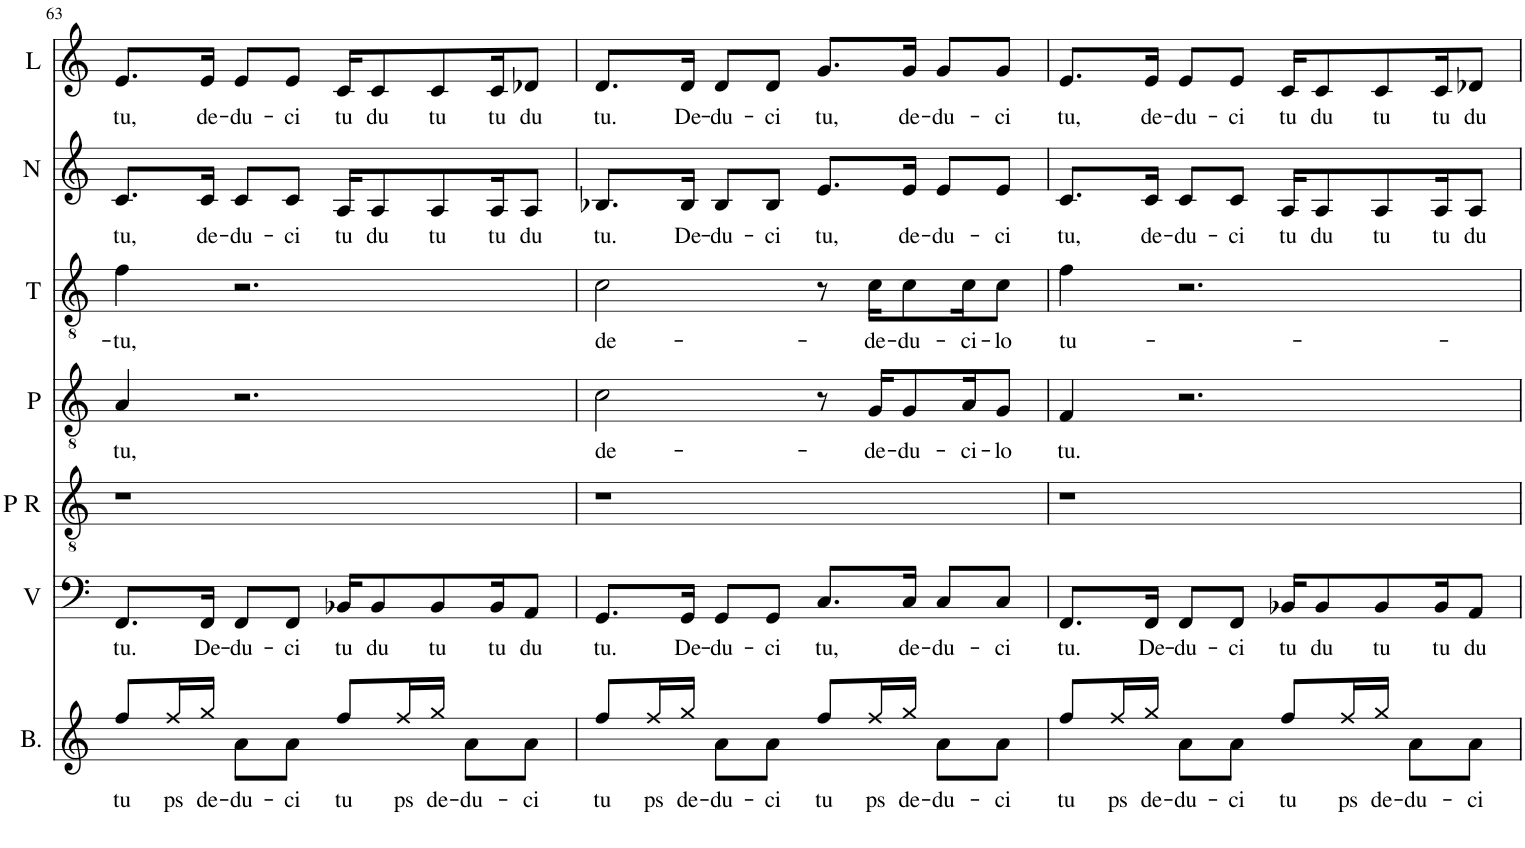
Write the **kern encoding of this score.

**kern	**text	**kern	**text	**kern	**kern	**text	**kern	**text	**kern	**text	**kern	**text
*part7	*part7	*part6	*part6	*part5	*part4	*part4	*part3	*part3	*part2	*part2	*part1	*part1
*staff7	*staff7	*staff6	*staff6	*staff5	*staff4	*staff4	*staff3	*staff3	*staff2	*staff2	*staff1	*staff1
*I"Bacco	*	*I"Viggo	*	*I"Parte  ritmica	*I"Patruk	*	*I"Tenor	*	*I"Natty	*	*I"Laval	*
*I'B.	*	*I'V	*	*I'P R	*I'P	*	*I'T	*	*I'N	*	*I'L	*
!!LO:PB:g=z
*clefG2	*	*clefF4	*	*clefGv2	*clefGv2	*	*clefGv2	*	*clefG2	*	*clefG2	*
*k[]	*	*k[]	*	*k[]	*k[]	*	*k[]	*	*k[]	*	*k[]	*
*M4/4	*	*M4/4	*	*M4/4	*M4/4	*	*M4/4	*	*M4/4	*	*M4/4	*
=63	=63	=63	=63	=63	=63	=63	=63	=63	=63	=63	=63	=63
!	!LO:LY:b	!	!LO:LY:b	!	!	!LO:LY:b	!	!LO:LY:b	!	!LO:LY:b	!	!LO:LY:b
8Rff/L	tu	8.FF/L	tu.	1r	4A/	tu,	4f\	-tu,	8.c/L	tu,	8.e/L	tu,
!	!LO:LY:b	!	!	!	!	!	!	!	!	!	!	!
16Rff/L	ps	.	.	.	.	.	.	.	.	.	.	.
!	!LO:LY:b	!	!LO:LY:b	!	!	!	!	!	!	!LO:LY:b	!	!LO:LY:b
16Rgg/JJ	de-	16FF/Jk	De-	.	.	.	.	.	16c/Jk	de-	16e/Jk	de-
!	!LO:LY:b	!	!LO:LY:b	!	!	!	!	!	!	!LO:LY:b	!	!LO:LY:b
8Ra\L	-du-	8FF/L	-du-	.	2.r	.	2.r	.	8c/L	-du-	8e/L	-du-
!	!LO:LY:b	!	!LO:LY:b	!	!	!	!	!	!	!LO:LY:b	!	!LO:LY:b
8Ra\J	-ci	8FF/J	-ci	.	.	.	.	.	8c/J	-ci	8e/J	-ci
!	!LO:LY:b	!	!LO:LY:b	!	!	!	!	!	!	!LO:LY:b	!	!LO:LY:b
8Rff/L	tu	16BB-X/KL	tu	.	.	.	.	.	16A/KL	tu	16c/KL	tu
!	!	!	!LO:LY:b	!	!	!	!	!	!	!LO:LY:b	!	!LO:LY:b
.	.	8BB-/	du	.	.	.	.	.	8A/	du	8c/	du
!	!LO:LY:b	!	!	!	!	!	!	!	!	!	!	!
16Rff/L	ps	.	.	.	.	.	.	.	.	.	.	.
!	!LO:LY:b	!	!LO:LY:b	!	!	!	!	!	!	!LO:LY:b	!	!LO:LY:b
16Rgg/JJ	de-	8BB-/	tu	.	.	.	.	.	8A/	tu	8c/	tu
!	!LO:LY:b	!	!	!	!	!	!	!	!	!	!	!
8Ra\L	-du-	.	.	.	.	.	.	.	.	.	.	.
!	!	!	!LO:LY:b	!	!	!	!	!	!	!LO:LY:b	!	!LO:LY:b
.	.	16BB-/K	tu	.	.	.	.	.	16A/K	tu	16c/K	tu
!	!LO:LY:b	!	!LO:LY:b	!	!	!	!	!	!	!LO:LY:b	!	!LO:LY:b
8Ra\J	-ci	8AA/J	du	.	.	.	.	.	8A/J	du	8d-X/J	du
=64	=64	=64	=64	=64	=64	=64	=64	=64	=64	=64	=64	=64
!	!LO:LY:b	!	!LO:LY:b	!	!	!LO:LY:b	!	!LO:LY:b	!	!LO:LY:b	!	!LO:LY:b
8Rff/L	tu	8.GG/L	tu.	1r	2c\	de-	2c\	de-	8.B-X/L	tu.	8.d/L	tu.
!	!LO:LY:b	!	!	!	!	!	!	!	!	!	!	!
16Rff/L	ps	.	.	.	.	.	.	.	.	.	.	.
!	!LO:LY:b	!	!LO:LY:b	!	!	!	!	!	!	!LO:LY:b	!	!LO:LY:b
16Rgg/JJ	de-	16GG/Jk	De-	.	.	.	.	.	16B-/Jk	De-	16d/Jk	De-
!	!LO:LY:b	!	!LO:LY:b	!	!	!	!	!	!	!LO:LY:b	!	!LO:LY:b
8Ra\L	-du-	8GG/L	-du-	.	.	.	.	.	8B-/L	-du-	8d/L	-du-
!	!LO:LY:b	!	!LO:LY:b	!	!	!	!	!	!	!LO:LY:b	!	!LO:LY:b
8Ra\J	-ci	8GG/J	-ci	.	.	.	.	.	8B-/J	-ci	8d/J	-ci
!	!LO:LY:b	!	!LO:LY:b	!	!	!	!	!	!	!LO:LY:b	!	!LO:LY:b
8Rff/L	tu	8.C/L	tu,	.	8r	.	8r	.	8.e/L	tu,	8.g/L	tu,
!	!LO:LY:b	!	!	!	!	!LO:LY:b	!	!LO:LY:b	!	!	!	!
16Rff/L	ps	.	.	.	16G/KL	-de-	16c\KL	-de-	.	.	.	.
!	!LO:LY:b	!	!LO:LY:b	!	!	!LO:LY:b	!	!LO:LY:b	!	!LO:LY:b	!	!LO:LY:b
16Rgg/JJ	de-	16C/Jk	de-	.	8G/	-du-	8c\	-du-	16e/Jk	de-	16g/Jk	de-
!	!LO:LY:b	!	!LO:LY:b	!	!	!	!	!	!	!LO:LY:b	!	!LO:LY:b
8Ra\L	-du-	8C/L	-du-	.	.	.	.	.	8e/L	-du-	8g/L	-du-
!	!	!	!	!	!	!LO:LY:b	!	!LO:LY:b	!	!	!	!
.	.	.	.	.	16A/K	-ci-	16c\K	-ci-	.	.	.	.
!	!LO:LY:b	!	!LO:LY:b	!	!	!LO:LY:b	!	!LO:LY:b	!	!LO:LY:b	!	!LO:LY:b
8Ra\J	-ci	8C/J	-ci	.	8G/J	-lo	8c\J	-lo	8e/J	-ci	8g/J	-ci
=65	=65	=65	=65	=65	=65	=65	=65	=65	=65	=65	=65	=65
!	!LO:LY:b	!	!LO:LY:b	!	!	!LO:LY:b	!	!LO:LY:b	!	!LO:LY:b	!	!LO:LY:b
8Rff/L	tu	8.FF/L	tu.	1r	4F/	tu.	4f\	tu-	8.c/L	tu,	8.e/L	tu,
!	!LO:LY:b	!	!	!	!	!	!	!	!	!	!	!
16Rff/L	ps	.	.	.	.	.	.	.	.	.	.	.
!	!LO:LY:b	!	!LO:LY:b	!	!	!	!	!	!	!LO:LY:b	!	!LO:LY:b
16Rgg/JJ	de-	16FF/Jk	De-	.	.	.	.	.	16c/Jk	de-	16e/Jk	de-
!	!LO:LY:b	!	!LO:LY:b	!	!	!	!	!	!	!LO:LY:b	!	!LO:LY:b
8Ra\L	-du-	8FF/L	-du-	.	2.r	.	2.r	.	8c/L	-du-	8e/L	-du-
!	!LO:LY:b	!	!LO:LY:b	!	!	!	!	!	!	!LO:LY:b	!	!LO:LY:b
8Ra\J	-ci	8FF/J	-ci	.	.	.	.	.	8c/J	-ci	8e/J	-ci
!	!LO:LY:b	!	!LO:LY:b	!	!	!	!	!	!	!LO:LY:b	!	!LO:LY:b
8Rff/L	tu	16BB-X/KL	tu	.	.	.	.	.	16A/KL	tu	16c/KL	tu
!	!	!	!LO:LY:b	!	!	!	!	!	!	!LO:LY:b	!	!LO:LY:b
.	.	8BB-/	du	.	.	.	.	.	8A/	du	8c/	du
!	!LO:LY:b	!	!	!	!	!	!	!	!	!	!	!
16Rff/L	ps	.	.	.	.	.	.	.	.	.	.	.
!	!LO:LY:b	!	!LO:LY:b	!	!	!	!	!	!	!LO:LY:b	!	!LO:LY:b
16Rgg/JJ	de-	8BB-/	tu	.	.	.	.	.	8A/	tu	8c/	tu
!	!LO:LY:b	!	!	!	!	!	!	!	!	!	!	!
8Ra\L	-du-	.	.	.	.	.	.	.	.	.	.	.
!	!	!	!LO:LY:b	!	!	!	!	!	!	!LO:LY:b	!	!LO:LY:b
.	.	16BB-/K	tu	.	.	.	.	.	16A/K	tu	16c/K	tu
!	!LO:LY:b	!	!LO:LY:b	!	!	!	!	!	!	!LO:LY:b	!	!LO:LY:b
8Ra\J	-ci	8AA/J	du	.	.	.	.	.	8A/J	du	8d-X/J	du
=	=	=	=	=	=	=	=	=	=	=	=	=
*-	*-	*-	*-	*-	*-	*-	*-	*-	*-	*-	*-	*-
